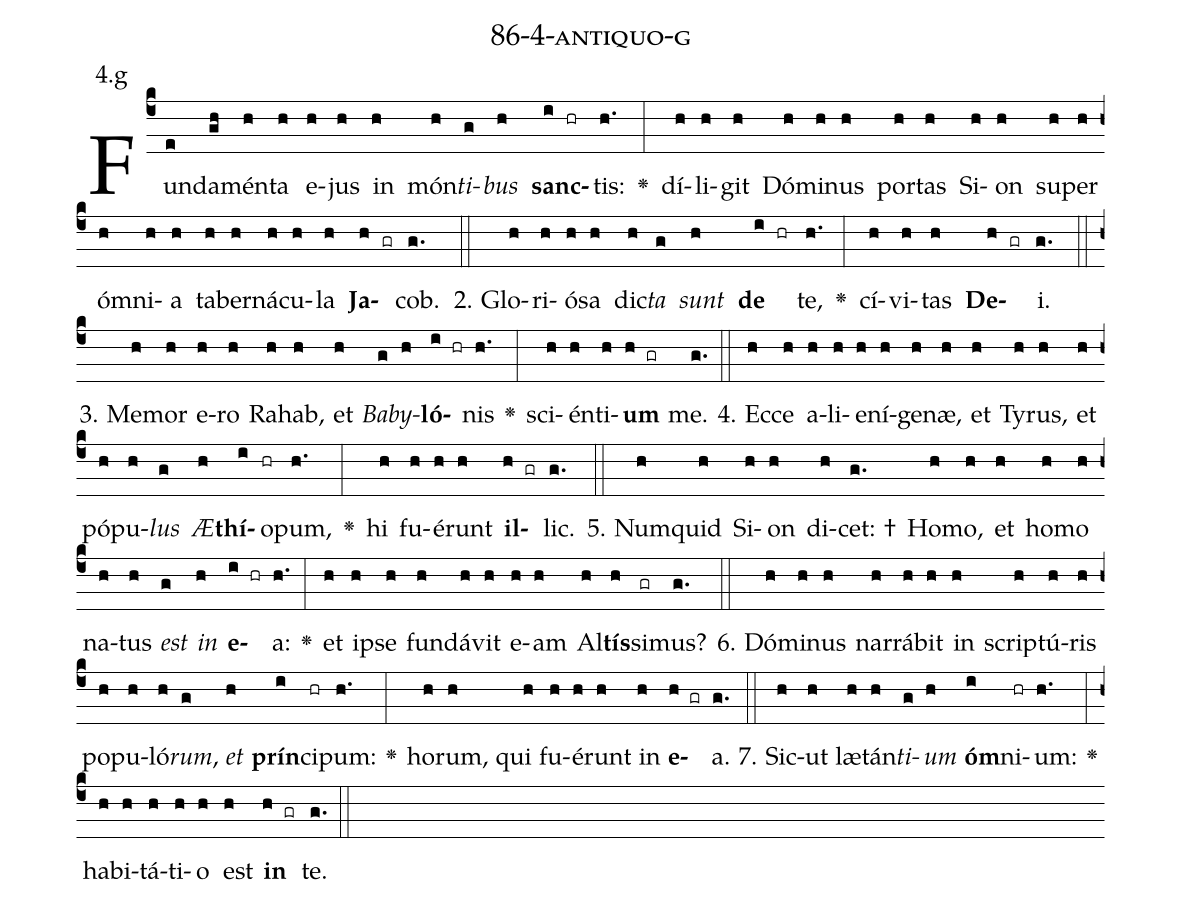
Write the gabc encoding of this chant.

name: 86-4-antiquo-g;
annotation: 4.g;
%%
(c4)Fun(e)da(gh)mén(h)ta(h) e(h)jus(h) in(h) món(h)<i>ti</i>(g)<i>bus</i>(h) <b>sanc</b>(i hr)tis:(h.) <v>\greheightstar</v>(:) dí(h)li(h)git(h) Dó(h)mi(h)nus(h) por(h)tas(h) Si(h)on(h) su(h)per(h) óm(h)ni(h)a(h) ta(h)ber(h)ná(h)cu(h)la(h) <b>Ja</b>(h gr)cob.(g.) (::)
2. Glo(h)ri(h)ó(h)sa(h) dic(h)<i>ta</i>(g) <i>sunt</i>(h) <b>de</b>(i hr) te,(h.) <v>\greheightstar</v>(:) cí(h)vi(h)tas(h) <b>De</b>(h gr)i.(g.) (::)
3. Me(h)mor(h) e(h)ro(h) Ra(h)hab,(h) et(h) <i>Ba</i>(g)<i>by</i>(h)<b>ló</b>(i hr)nis(h.) <v>\greheightstar</v>(:) sci(h)én(h)ti(h)<b>um</b>(h gr) me.(g.) (::)
4. Ec(h)ce(h) a(h)li(h)e(h)ní(h)ge(h)næ,(h) et(h) Ty(h)rus,(h) et(h) pó(h)pu(h)<i>lus</i>(g) <i>Æ</i>(h)<b>thí</b>(i)o(hr)pum,(h.) <v>\greheightstar</v>(:) hi(h) fu(h)é(h)runt(h) <b>il</b>(h gr)lic.(g.) (::)
5. Num(h)quid(h) Si(h)on(h) di(h)cet: †(g.) Ho(h)mo,(h) et(h) ho(h)mo(h) na(h)tus(h) <i>est</i>(g) <i>in</i>(h) <b>e</b>(i hr)a:(h.) <v>\greheightstar</v>(:) et(h) ip(h)se(h) fun(h)dá(h)vit(h) e(h)am(h) Al(h)<b>tís</b>(h)si(gr)mus?(g.) (::)
6. Dó(h)mi(h)nus(h) nar(h)rá(h)bit(h) in(h) scrip(h)tú(h)ris(h) po(h)pu(h)ló(h)<i>rum</i>,(g) <i>et</i>(h) <b>prín</b>(i)ci(hr)pum:(h.) <v>\greheightstar</v>(:) ho(h)rum,(h) qui(h) fu(h)é(h)runt(h) in(h) <b>e</b>(h gr)a.(g.) (::)
7. Sic(h)ut(h) læ(h)tán(h)<i>ti</i>(g)<i>um</i>(h) <b>óm</b>(i)ni(hr)um:(h.) <v>\greheightstar</v>(:) ha(h)bi(h)tá(h)ti(h)o(h) est(h) <b>in</b>(h gr) te.(g.) (::)
